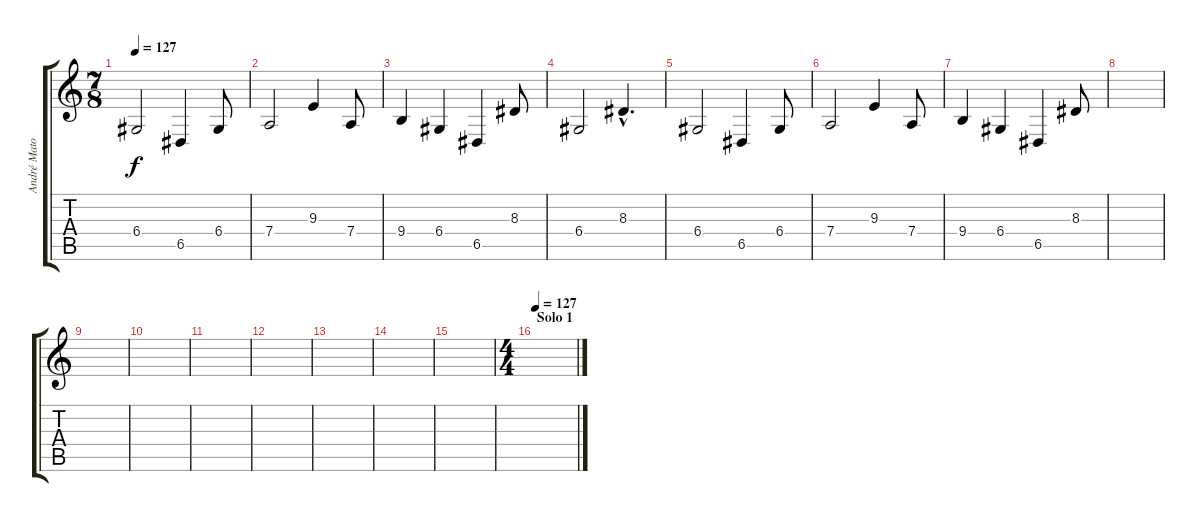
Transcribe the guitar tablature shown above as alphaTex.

\track ("André Matos - String Ensemble 1" "André Mato") {instrument stringensemble1}
\staff {score tabs}
\tuning (E4 B3 G3 D3 A2 E2) {hide}
\ts (7 8)
\tempo 127
\clef g2
\ks c
6.4.2{dy f} 6.5.4 6.4.8 |
7.4.2 9.3.4 7.4.8 |
9.4.4 6.4.4 6.5.4 8.3.8 |
6.4.2 8.3{hac}.4{d} |
6.4.2 6.5.4 6.4.8 |
7.4.2 9.3.4 7.4.8 |
9.4.4 6.4.4 6.5.4 8.3.8 |
|
|
|
|
|
|
|
|
\ts (4 4)
\section ("" "Solo 1")
\tempo 127
